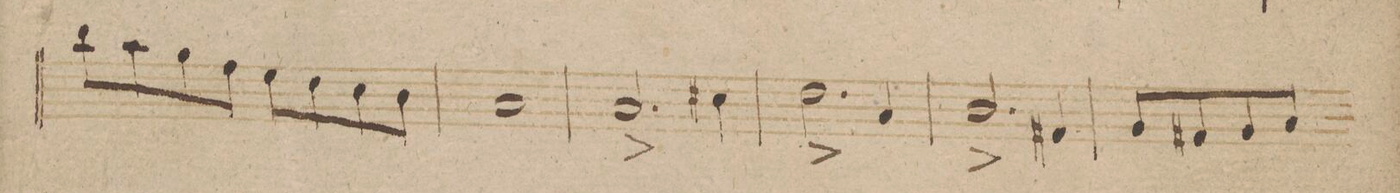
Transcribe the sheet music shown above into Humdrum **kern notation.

**kern	**dynam
*I"Oboe 1mo	*
*clefG2	*
*k[b-]	*
*met(c)	*
*M4/4	*
8bb-\L	.
8aa\	.
8gg\	.
8ff\J	.
8ee\L	.
8dd\	.
8cc\	.
8b-\J	.
=7	=7
1a	.
=8	=8
2.a^</	.
4cc#X\	.
=9	=9
2.dd^<\	.
4a/	.
=10	=10
2.b-^</	.
4f#X/	.
=11	=11
8g/L	.
8f#X/	.
8g/	.
8a/J	.
*-	*-
